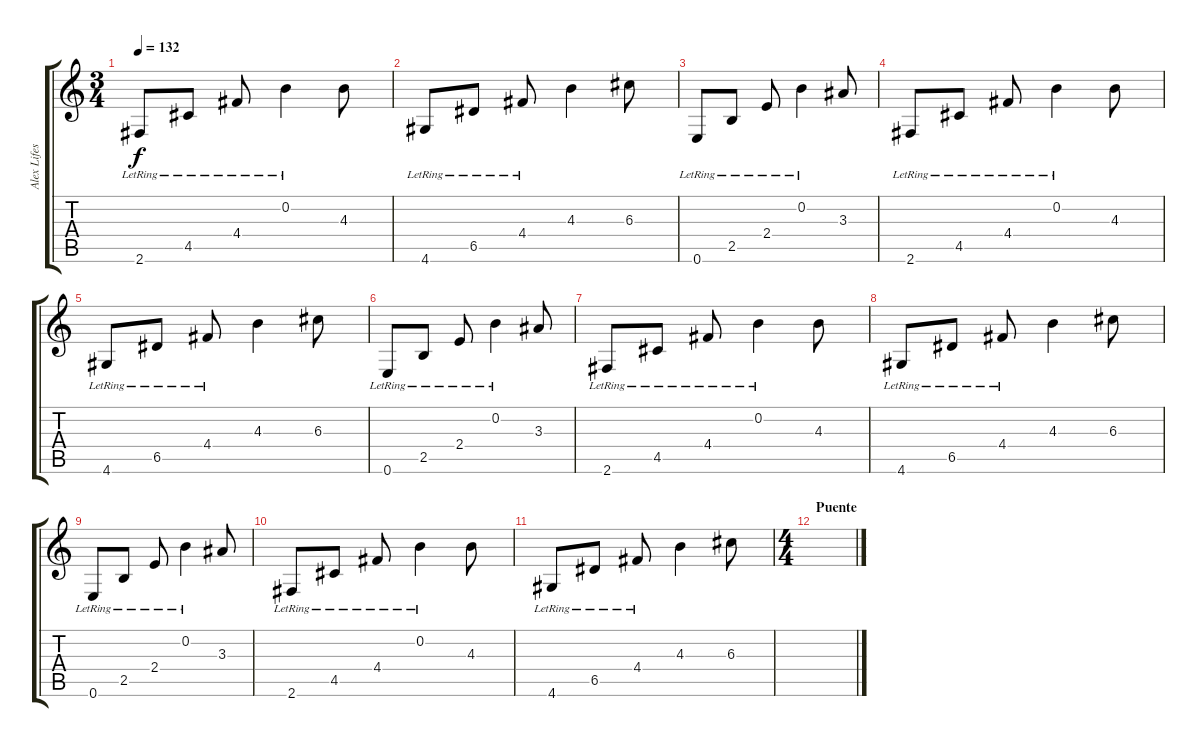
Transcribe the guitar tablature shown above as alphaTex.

\track ("Alex Lifeson" "Alex Lifes") {instrument acousticguitarsteel}
\staff {score tabs}
\tuning (E4 B3 G3 D3 A2 E2) {hide}
\ts (3 4)
\tempo 132
\clef g2
\ks c
2.6{lr}.8{dy f} 4.5{lr}.8 4.4{lr}.8 0.2{lr}.4 4.3.8 |
4.6{lr}.8 6.5{lr}.8 4.4{lr}.8 4.3.4 6.3.8 |
0.6{lr}.8 2.5{lr}.8 2.4{lr}.8 0.2{lr}.4 3.3.8 |
2.6{lr}.8 4.5{lr}.8 4.4{lr}.8 0.2{lr}.4 4.3.8 |
4.6{lr}.8 6.5{lr}.8 4.4{lr}.8 4.3.4 6.3.8 |
0.6{lr}.8 2.5{lr}.8 2.4{lr}.8 0.2{lr}.4 3.3.8 |
2.6{lr}.8 4.5{lr}.8 4.4{lr}.8 0.2{lr}.4 4.3.8 |
4.6{lr}.8 6.5{lr}.8 4.4{lr}.8 4.3.4 6.3.8 |
0.6{lr}.8 2.5{lr}.8 2.4{lr}.8 0.2{lr}.4 3.3.8 |
2.6{lr}.8 4.5{lr}.8 4.4{lr}.8 0.2{lr}.4 4.3.8 |
4.6{lr}.8 6.5{lr}.8 4.4{lr}.8 4.3.4 6.3.8 |
\ts (4 4)
\section ("" "Puente")
